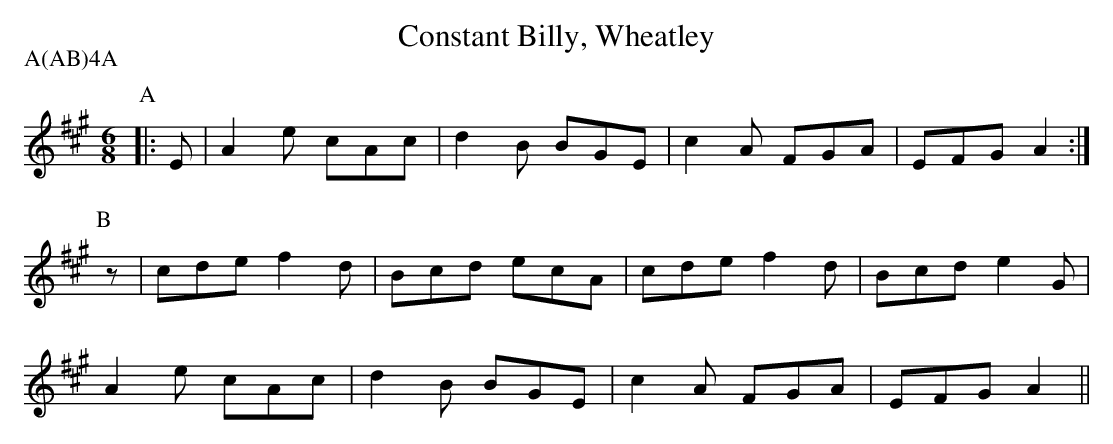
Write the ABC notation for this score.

X:1
T:Constant Billy, Wheatley
M:6/8
L:1/8
P:A(AB)4A
K:A
P:A
|:E|A2e cAc|d2B BGE|c2A FGA|EFG A2:|
P:B
z|cde f2d|Bcd ecA|cde f2d|Bcd e2G|
A2e cAc|d2B BGE|c2A FGA|EFG A2||
